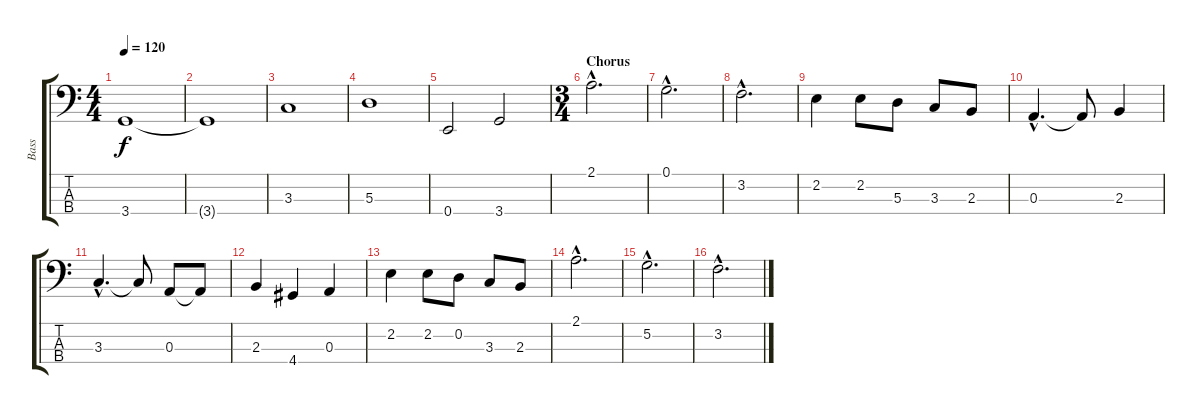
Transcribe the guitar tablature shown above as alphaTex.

\track ("Bass" "Bass") {instrument electricbassfinger}
\staff {score tabs}
\tuning (G2 D2 A1 E1) {hide}
\ts (4 4)
\tempo 120
\clef f4
\ks c
3.4.1{dy f} |
3.4{t}.1 |
3.3.1 |
5.3.1 |
0.4.2 3.4.2 |
\ts (3 4)
\section ("" "Chorus")
2.1{hac}.2{d} |
0.1{hac}.2{d} |
3.2{hac}.2{d} |
2.2.4 2.2.8 5.3.8 3.3.8 2.3.8 |
0.3{hac}.4{d} 0.3{t}.8 2.3.4 |
3.3{hac}.4{d} 3.3{t}.8 0.3.8 0.3{t}.8 |
2.3.4 4.4.4 0.3.4 |
2.2.4 2.2.8 0.2.8 3.3.8 2.3.8 |
2.1{hac}.2{d} |
5.2{hac}.2{d} |
3.2{hac}.2{d}
